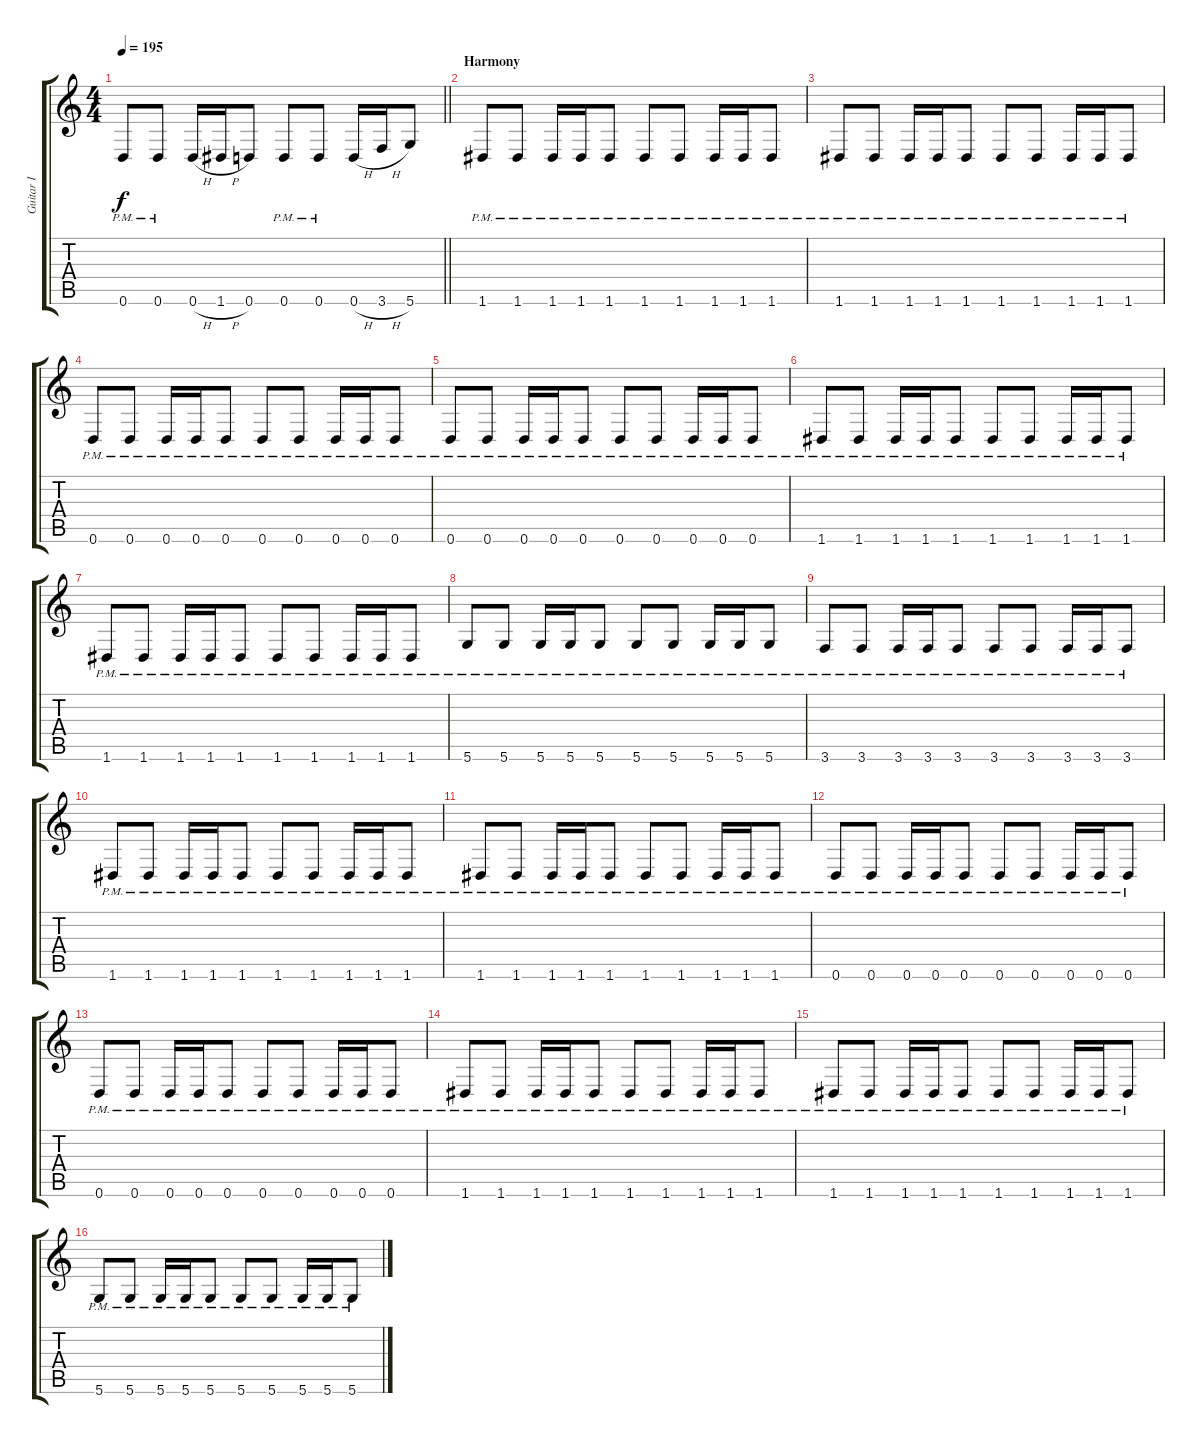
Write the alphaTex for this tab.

\track ("Guitar I" "Guitar I") {instrument distortionguitar}
\staff {score tabs}
\tuning (D4 A3 F3 C3 G2 D2) {hide}
\ts (4 4)
\tempo 195
\clef g2
\barLineRight lightlight
\ks c
0.6{pm}.8{dy f} 0.6{pm}.8 0.6{h}.16 1.6{h}.16 0.6.8 0.6{pm}.8 0.6{pm}.8 0.6{h}.16 3.6{h}.16 5.6.8 |
\section ("" "Harmony")
1.6{pm}.8 1.6{pm}.8 1.6{pm}.16 1.6{pm}.16 1.6{pm}.8 1.6{pm}.8 1.6{pm}.8 1.6{pm}.16 1.6{pm}.16 1.6{pm}.8 |
1.6{pm}.8 1.6{pm}.8 1.6{pm}.16 1.6{pm}.16 1.6{pm}.8 1.6{pm}.8 1.6{pm}.8 1.6{pm}.16 1.6{pm}.16 1.6{pm}.8 |
0.6{pm}.8 0.6{pm}.8 0.6{pm}.16 0.6{pm}.16 0.6{pm}.8 0.6{pm}.8 0.6{pm}.8 0.6{pm}.16 0.6{pm}.16 0.6{pm}.8 |
0.6{pm}.8 0.6{pm}.8 0.6{pm}.16 0.6{pm}.16 0.6{pm}.8 0.6{pm}.8 0.6{pm}.8 0.6{pm}.16 0.6{pm}.16 0.6{pm}.8 |
1.6{pm}.8 1.6{pm}.8 1.6{pm}.16 1.6{pm}.16 1.6{pm}.8 1.6{pm}.8 1.6{pm}.8 1.6{pm}.16 1.6{pm}.16 1.6{pm}.8 |
1.6{pm}.8 1.6{pm}.8 1.6{pm}.16 1.6{pm}.16 1.6{pm}.8 1.6{pm}.8 1.6{pm}.8 1.6{pm}.16 1.6{pm}.16 1.6{pm}.8 |
5.6{pm}.8 5.6{pm}.8 5.6{pm}.16 5.6{pm}.16 5.6{pm}.8 5.6{pm}.8 5.6{pm}.8 5.6{pm}.16 5.6{pm}.16 5.6{pm}.8 |
3.6{pm}.8 3.6{pm}.8 3.6{pm}.16 3.6{pm}.16 3.6{pm}.8 3.6{pm}.8 3.6{pm}.8 3.6{pm}.16 3.6{pm}.16 3.6{pm}.8 |
1.6{pm}.8 1.6{pm}.8 1.6{pm}.16 1.6{pm}.16 1.6{pm}.8 1.6{pm}.8 1.6{pm}.8 1.6{pm}.16 1.6{pm}.16 1.6{pm}.8 |
1.6{pm}.8 1.6{pm}.8 1.6{pm}.16 1.6{pm}.16 1.6{pm}.8 1.6{pm}.8 1.6{pm}.8 1.6{pm}.16 1.6{pm}.16 1.6{pm}.8 |
0.6{pm}.8 0.6{pm}.8 0.6{pm}.16 0.6{pm}.16 0.6{pm}.8 0.6{pm}.8 0.6{pm}.8 0.6{pm}.16 0.6{pm}.16 0.6{pm}.8 |
0.6{pm}.8 0.6{pm}.8 0.6{pm}.16 0.6{pm}.16 0.6{pm}.8 0.6{pm}.8 0.6{pm}.8 0.6{pm}.16 0.6{pm}.16 0.6{pm}.8 |
1.6{pm}.8 1.6{pm}.8 1.6{pm}.16 1.6{pm}.16 1.6{pm}.8 1.6{pm}.8 1.6{pm}.8 1.6{pm}.16 1.6{pm}.16 1.6{pm}.8 |
1.6{pm}.8 1.6{pm}.8 1.6{pm}.16 1.6{pm}.16 1.6{pm}.8 1.6{pm}.8 1.6{pm}.8 1.6{pm}.16 1.6{pm}.16 1.6{pm}.8 |
5.6{pm}.8 5.6{pm}.8 5.6{pm}.16 5.6{pm}.16 5.6{pm}.8 5.6{pm}.8 5.6{pm}.8 5.6{pm}.16 5.6{pm}.16 5.6{pm}.8
